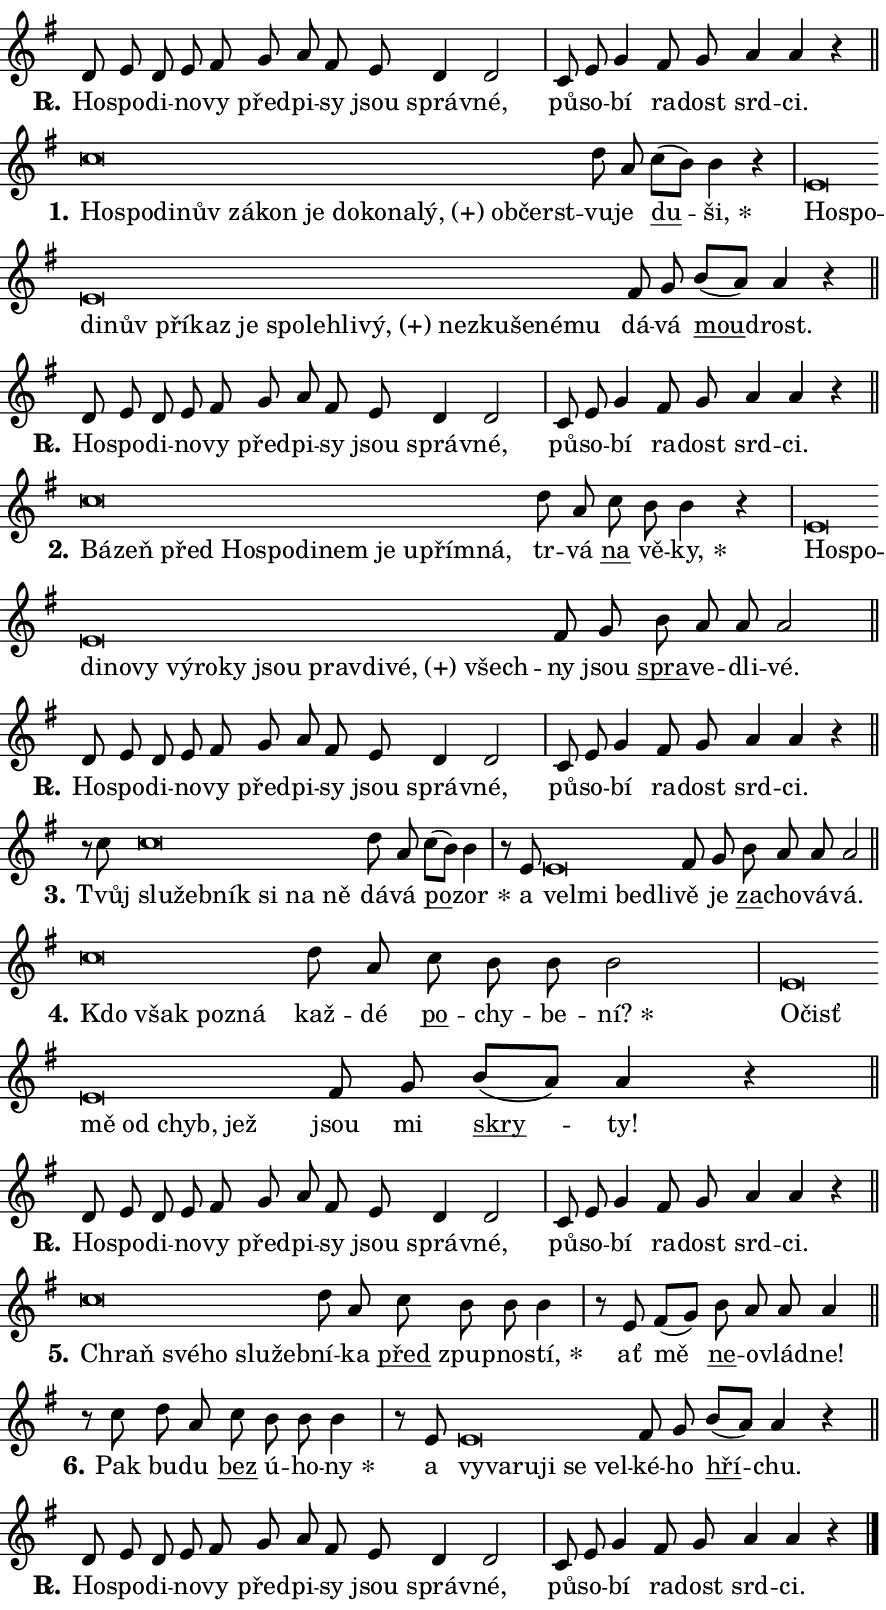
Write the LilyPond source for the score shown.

\version "2.24.0"
\header { tagline = "" }
\paper {
  indent = 0\cm
  top-margin = 0\cm
  right-margin = 0.13\cm % to fit lyric hyphens
  bottom-margin = 0\cm
  left-margin = 0\cm
  paper-width = 15\cm
  page-breaking = #ly:one-page-breaking
  system-system-spacing.basic-distance = #11
  score-system-spacing.basic-distance = #11
  ragged-last = ##f
}


%% Author: Thomas Morley
%% https://lists.gnu.org/archive/html/lilypond-user/2020-05/msg00002.html
#(define (line-position grob)
"Returns position of @var[grob} in current system:
   @code{'start}, if at first time-step
   @code{'end}, if at last time-step
   @code{'middle} otherwise
"
  (let* ((col (ly:item-get-column grob))
         (ln (ly:grob-object col 'left-neighbor))
         (rn (ly:grob-object col 'right-neighbor))
         (col-to-check-left (if (ly:grob? ln) ln col))
         (col-to-check-right (if (ly:grob? rn) rn col))
         (break-dir-left
           (and
             (ly:grob-property col-to-check-left 'non-musical #f)
             (ly:item-break-dir col-to-check-left)))
         (break-dir-right
           (and
             (ly:grob-property col-to-check-right 'non-musical #f)
             (ly:item-break-dir col-to-check-right))))
        (cond ((eqv? 1 break-dir-left) 'start)
              ((eqv? -1 break-dir-right) 'end)
              (else 'middle))))

#(define (tranparent-at-line-position vctor)
  (lambda (grob)
  "Relying on @code{line-position} select the relevant enry from @var{vctor}.
Used to determine transparency,"
    (case (line-position grob)
      ((end) (not (vector-ref vctor 0)))
      ((middle) (not (vector-ref vctor 1)))
      ((start) (not (vector-ref vctor 2))))))

noteHeadBreakVisibility =
#(define-music-function (break-visibility)(vector?)
"Makes @code{NoteHead}s transparent relying on @var{break-visibility}"
#{
  \override NoteHead.transparent =
    #(tranparent-at-line-position break-visibility)
#})

#(define delete-ledgers-for-transparent-note-heads
  (lambda (grob)
    "Reads whether a @code{NoteHead} is transparent.
If so this @code{NoteHead} is removed from @code{'note-heads} from
@var{grob}, which is supposed to be @code{LedgerLineSpanner}.
As a result ledgers are not printed for this @code{NoteHead}"
    (let* ((nhds-array (ly:grob-object grob 'note-heads))
           (nhds-list
             (if (ly:grob-array? nhds-array)
                 (ly:grob-array->list nhds-array)
                 '()))
           ;; Relies on the transparent-property being done before
           ;; Staff.LedgerLineSpanner.after-line-breaking is executed.
           ;; This is fragile ...
           (to-keep
             (remove
               (lambda (nhd)
                 (ly:grob-property nhd 'transparent #f))
               nhds-list)))
      ;; TODO find a better method to iterate over grob-arrays, similiar
      ;; to filter/remove etc for lists
      ;; For now rebuilt from scratch
      (set! (ly:grob-object grob 'note-heads)  '())
      (for-each
        (lambda (nhd)
          (ly:pointer-group-interface::add-grob grob 'note-heads nhd))
        to-keep))))

squashNotes = {
  \override NoteHead.X-extent = #'(-0.2 . 0.2)
  \override NoteHead.Y-extent = #'(-0.75 . 0)
  \override NoteHead.stencil =
    #(lambda (grob)
       (let ((pos (ly:grob-property grob 'staff-position)))
         (begin
           (if (< pos -7) (display "ERROR: Lower brevis then expected\n") (display ""))
           (if (<= pos -6) ly:text-interface::print ly:note-head::print))))
}
unSquashNotes = {
  \revert NoteHead.X-extent
  \revert NoteHead.Y-extent
  \revert NoteHead.stencil
}

hideNotes = \noteHeadBreakVisibility #begin-of-line-visible
unHideNotes = \noteHeadBreakVisibility #all-visible

% work-around for resetting accidentals
% https://lilypond.org/doc/v2.23/Documentation/notation/displaying-rhythms#unmetered-music
cadenzaMeasure = {
  \cadenzaOff
  \partial 1024 s1024
  \cadenzaOn
}

#(define-markup-command (accent layout props text) (markup?)
  "Underline accented syllable"
  (interpret-markup layout props
    #{\markup \override #'(offset . 4.3) \underline { #text }#}))

responsum = \markup \concat {
  "R" \hspace #-1.05 \path #0.1 #'((moveto 0 0.07) (lineto 0.9 0.8)) \hspace #0.05 "."
}

spaceSize = #0.6828661417322834 % exact space size for TeX Gyre Schola

\layout {
  \context {
    \Staff
    \remove "Time_signature_engraver"
    \override LedgerLineSpanner.after-line-breaking = #delete-ledgers-for-transparent-note-heads
  }
  \context {
    \Lyrics {
      \override LyricSpace.minimum-distance = \spaceSize
      \override LyricText.font-name = #"TeX Gyre Schola"
      \override LyricText.font-size = 1
      \override StanzaNumber.font-name = #"TeX Gyre Schola Bold"
      \override StanzaNumber.font-size = 1
    }
  }
  \context {
    \Score 
    \override NoteHead.text =
      #(lambda (grob) 
        (let ((pos (ly:grob-property grob 'staff-position)))
          #{\markup {
            \combine
              \halign #-0.55 \raise #(if (= pos -6) 0 0.5) \override #'(thickness . 2) \draw-line #'(3.2 . 0)
              \musicglyph "noteheads.sM1"
          }#}))
  }
}

% magnetic-lyrics.ily
%
%   written by
%     Jean Abou Samra <jean@abou-samra.fr>
%     Werner Lemberg <wl@gnu.org>
%
%   adapted by
%     Jiri Hon <jiri.hon@gmail.com>
%
% Version 2022-Apr-15

% https://www.mail-archive.com/lilypond-user@gnu.org/msg149350.html

#(define (Left_hyphen_pointer_engraver context)
   "Collect syllable-hyphen-syllable occurrences in lyrics and store
them in properties.  This engraver only looks to the left.  For
example, if the lyrics input is @code{foo -- bar}, it does the
following.

@itemize @bullet
@item
Set the @code{text} property of the @code{LyricHyphen} grob between
@q{foo} and @q{bar} to @code{foo}.

@item
Set the @code{left-hyphen} property of the @code{LyricText} grob with
text @q{foo} to the @code{LyricHyphen} grob between @q{foo} and
@q{bar}.
@end itemize

Use this auxiliary engraver in combination with the
@code{lyric-@/text::@/apply-@/magnetic-@/offset!} hook."
   (let ((hyphen #f)
         (text #f))
     (make-engraver
      (acknowledgers
       ((lyric-syllable-interface engraver grob source-engraver)
        (set! text grob)))
      (end-acknowledgers
       ((lyric-hyphen-interface engraver grob source-engraver)
        ;(when (not (grob::has-interface grob 'lyric-space-interface))
          (set! hyphen grob)));)
      ((stop-translation-timestep engraver)
       (when (and text hyphen)
         (ly:grob-set-object! text 'left-hyphen hyphen))
       (set! text #f)
       (set! hyphen #f)))))

#(define (lyric-text::apply-magnetic-offset! grob)
   "If the space between two syllables is less than the value in
property @code{LyricText@/.details@/.squash-threshold}, move the right
syllable to the left so that it gets concatenated with the left
syllable.

Use this function as a hook for
@code{LyricText@/.after-@/line-@/breaking} if the
@code{Left_@/hyphen_@/pointer_@/engraver} is active."
   (let ((hyphen (ly:grob-object grob 'left-hyphen #f)))
     (when hyphen
       (let ((left-text (ly:spanner-bound hyphen LEFT)))
         (when (grob::has-interface left-text 'lyric-syllable-interface)
           (let* ((common (ly:grob-common-refpoint grob left-text X))
                  (this-x-ext (ly:grob-extent grob common X))
                  (left-x-ext
                   (begin
                     ;; Trigger magnetism for left-text.
                     (ly:grob-property left-text 'after-line-breaking)
                     (ly:grob-extent left-text common X)))
                  ;; `delta` is the gap width between two syllables.
                  (delta (- (interval-start this-x-ext)
                            (interval-end left-x-ext)))
                  (details (ly:grob-property grob 'details))
                  (threshold (assoc-get 'squash-threshold details 0.2)))
             (when (< delta threshold)
               (let* (;; We have to manipulate the input text so that
                      ;; ligatures crossing syllable boundaries are not
                      ;; disabled.  For languages based on the Latin
                      ;; script this is essentially a beautification.
                      ;; However, for non-Western scripts it can be a
                      ;; necessity.
                      (lt (ly:grob-property left-text 'text))
                      (rt (ly:grob-property grob 'text))
                      (is-space (grob::has-interface hyphen 'lyric-space-interface))
                      (space (if is-space " " ""))
                      (extra-delta (if is-space spaceSize 0))
                      ;; Append new syllable.
                      (ltrt-space (if (and (string? lt) (string? rt))
                                (string-append lt space rt)
                                (make-concat-markup (list lt space rt))))
                      ;; Right-align `ltrt` to the right side.
                      (ltrt-space-markup (grob-interpret-markup
                               grob
                               (make-translate-markup
                                (cons (interval-length this-x-ext) 0)
                                (make-right-align-markup ltrt-space)))))
                 (begin
                   ;; Don't print `left-text`.
                   (ly:grob-set-property! left-text 'stencil #f)
                   ;; Set text and stencil (which holds all collected
                   ;; syllables so far) and shift it to the left.
                   (ly:grob-set-property! grob 'text ltrt-space)
                   (ly:grob-set-property! grob 'stencil ltrt-space-markup)
                   (ly:grob-translate-axis! grob (- (- delta extra-delta)) X))))))))))


#(define (lyric-hyphen::displace-bounds-first grob)
   ;; Make very sure this callback isn't triggered too early.
   (let ((left (ly:spanner-bound grob LEFT))
         (right (ly:spanner-bound grob RIGHT)))
     (ly:grob-property left 'after-line-breaking)
     (ly:grob-property right 'after-line-breaking)
     (ly:lyric-hyphen::print grob)))

squashThreshold = #0.4

\layout {
  \context {
    \Lyrics
    \consists #Left_hyphen_pointer_engraver
    \override LyricText.after-line-breaking =
      #lyric-text::apply-magnetic-offset!
    \override LyricHyphen.stencil = #lyric-hyphen::displace-bounds-first
    \override LyricText.details.squash-threshold = \squashThreshold
    \override LyricHyphen.minimum-distance = 0
    \override LyricHyphen.minimum-length = \squashThreshold
  }
}

squashText = \override LyricText.details.squash-threshold = 9999
unSquashText = \override LyricText.details.squash-threshold = \squashThreshold

leftText = \override LyricText.self-alignment-X = #LEFT
unLeftText = \revert LyricText.self-alignment-X

starOffset = #(lambda (grob) 
                (let ((x_offset (ly:self-alignment-interface::aligned-on-x-parent grob)))
                  (if (= x_offset 0) 0 (+ x_offset 1.2))))

star = #(define-music-function (syllable)(string?)
"Append star separator at the end of a syllable"
#{
  \once \override LyricText.X-offset = #starOffset
  \lyricmode { \markup {
    #syllable
    \override #'((font-name . "TeX Gyre Schola Bold")) \hspace #0.2 \lower #0.65 \larger "*"
  } }
#})

starAccent = #(define-music-function (syllable)(string?)
"Append star separator at the end of a syllable and make accent"
#{
  \once \override LyricText.X-offset = #starOffset
  \lyricmode { \markup {
    \accent #syllable
    \override #'((font-name . "TeX Gyre Schola Bold")) \hspace #0.2 \lower #0.65 \larger "*"
  } }
#})

breath = #(define-music-function (syllable)(string?)
"Append breathing indicator at the end of a syllable"
#{
  \lyricmode { \markup { #syllable "+" } }
#})

optionalBreath = #(define-music-function (syllable)(string?)
"Append optional breathing indicator at the end of a syllable"
#{
  \lyricmode { \markup { #syllable "(+)" } }
#})


\score {
    <<
        \new Voice = "melody" { \cadenzaOn \key g \major \relative { d'8 e d e fis \bar "" g a fis e \bar "" d4 d2 \cadenzaMeasure \bar "|" c8 e g4 \bar "" fis8 g a4 a r \cadenzaMeasure \bar "||" \break } }
        \new Lyrics \lyricsto "melody" { \lyricmode { \set stanza = \responsum
Ho -- spo -- di -- no -- vy před -- pi -- sy jsou správ -- né, pů -- so -- bí ra -- dost srd -- ci. } }
    >>
    \layout {}
}

\score {
    <<
        \new Voice = "melody" { \cadenzaOn \key g \major \relative { \squashNotes c''\breve*1/16 \hideNotes \breve*1/16 \bar "" \breve*1/16 \bar "" \breve*1/16 \bar "" \breve*1/16 \bar "" \breve*1/16 \bar "" \breve*1/16 \bar "" \breve*1/16 \bar "" \breve*1/16 \bar "" \breve*1/16 \bar "" \breve*1/16 \bar "" \breve*1/16 \breve*1/16 \bar "" \unHideNotes \unSquashNotes d8 a \bar "" c[( b)] b4 r \cadenzaMeasure \bar "|" \squashNotes e,\breve*1/16 \hideNotes \breve*1/16 \bar "" \breve*1/16 \bar "" \breve*1/16 \bar "" \breve*1/16 \bar "" \breve*1/16 \bar "" \breve*1/16 \bar "" \breve*1/16 \bar "" \breve*1/16 \bar "" \breve*1/16 \bar "" \breve*1/16 \bar "" \breve*1/16 \bar "" \breve*1/16 \bar "" \breve*1/16 \bar "" \breve*1/16 \breve*1/16 \bar "" \unHideNotes \unSquashNotes fis8 g \bar "" b[( a)] a4 r \cadenzaMeasure \bar "||" \break } }
        \new Lyrics \lyricsto "melody" { \lyricmode { \set stanza = "1."
\leftText Ho -- \squashText spo -- di -- nův zá -- kon je do -- ko -- na -- \optionalBreath lý, ob -- čerst -- \unLeftText \unSquashText vu -- je \markup \accent du -- \star ši, \leftText Ho -- \squashText spo -- di -- nův pří -- kaz je spo -- leh -- li -- \optionalBreath vý, ne -- zku -- še -- né -- mu \unLeftText \unSquashText dá -- vá \markup \accent mou -- drost. } }
    >>
    \layout {}
}

\score {
    <<
        \new Voice = "melody" { \cadenzaOn \key g \major \relative { d'8 e d e fis \bar "" g a fis e \bar "" d4 d2 \cadenzaMeasure \bar "|" c8 e g4 \bar "" fis8 g a4 a r \cadenzaMeasure \bar "||" \break } }
        \new Lyrics \lyricsto "melody" { \lyricmode { \set stanza = \responsum
Ho -- spo -- di -- no -- vy před -- pi -- sy jsou správ -- né, pů -- so -- bí ra -- dost srd -- ci. } }
    >>
    \layout {}
}

\score {
    <<
        \new Voice = "melody" { \cadenzaOn \key g \major \relative { \squashNotes c''\breve*1/16 \hideNotes \breve*1/16 \bar "" \breve*1/16 \bar "" \breve*1/16 \bar "" \breve*1/16 \bar "" \breve*1/16 \bar "" \breve*1/16 \bar "" \breve*1/16 \bar "" \breve*1/16 \bar "" \breve*1/16 \breve*1/16 \bar "" \unHideNotes \unSquashNotes d8 a \bar "" c b b4 r \cadenzaMeasure \bar "|" \squashNotes e,\breve*1/16 \hideNotes \breve*1/16 \bar "" \breve*1/16 \bar "" \breve*1/16 \bar "" \breve*1/16 \bar "" \breve*1/16 \bar "" \breve*1/16 \bar "" \breve*1/16 \bar "" \breve*1/16 \bar "" \breve*1/16 \bar "" \breve*1/16 \bar "" \breve*1/16 \breve*1/16 \bar "" \unHideNotes \unSquashNotes fis8 g \bar "" b a a a2 \cadenzaMeasure \bar "||" \break } }
        \new Lyrics \lyricsto "melody" { \lyricmode { \set stanza = "2."
\leftText Bá -- \squashText zeň před Ho -- spo -- di -- nem je u -- přím -- ná, \unLeftText \unSquashText tr -- vá \markup \accent na vě -- \star ky, \leftText Ho -- \squashText spo -- di -- no -- vy vý -- ro -- ky jsou prav -- di -- \optionalBreath vé, všech -- \unLeftText \unSquashText ny jsou \markup \accent spra -- ve -- dli -- vé. } }
    >>
    \layout {}
}

\score {
    <<
        \new Voice = "melody" { \cadenzaOn \key g \major \relative { d'8 e d e fis \bar "" g a fis e \bar "" d4 d2 \cadenzaMeasure \bar "|" c8 e g4 \bar "" fis8 g a4 a r \cadenzaMeasure \bar "||" \break } }
        \new Lyrics \lyricsto "melody" { \lyricmode { \set stanza = \responsum
Ho -- spo -- di -- no -- vy před -- pi -- sy jsou správ -- né, pů -- so -- bí ra -- dost srd -- ci. } }
    >>
    \layout {}
}

\score {
    <<
        \new Voice = "melody" { \cadenzaOn \key g \major \relative { r8 c''8 \squashNotes c\breve*1/16 \hideNotes \breve*1/16 \bar "" \breve*1/16 \bar "" \breve*1/16 \bar "" \breve*1/16 \breve*1/16 \bar "" \unHideNotes \unSquashNotes d8 a \bar "" c[( b)] b4 \cadenzaMeasure \bar "|" r8 e,8 \squashNotes e\breve*1/16 \hideNotes \breve*1/16 \bar "" \breve*1/16 \breve*1/16 \bar "" \unHideNotes \unSquashNotes fis8 g \bar "" b a a a2 \cadenzaMeasure \bar "||" \break } }
        \new Lyrics \lyricsto "melody" { \lyricmode { \set stanza = "3."
Tvůj \leftText slu -- \squashText žeb -- ník si na ně \unLeftText \unSquashText dá -- vá \markup \accent po -- \star zor a \leftText vel -- \squashText mi be -- dli -- \unLeftText \unSquashText vě je \markup \accent za -- cho -- vá -- vá. } }
    >>
    \layout {}
}

\score {
    <<
        \new Voice = "melody" { \cadenzaOn \key g \major \relative { \squashNotes c''\breve*1/16 \hideNotes \breve*1/16 \bar "" \breve*1/16 \breve*1/16 \bar "" \unHideNotes \unSquashNotes d8 a \bar "" c b b b2 \cadenzaMeasure \bar "|" \squashNotes e,\breve*1/16 \hideNotes \breve*1/16 \bar "" \breve*1/16 \bar "" \breve*1/16 \bar "" \breve*1/16 \breve*1/16 \bar "" \unHideNotes \unSquashNotes fis8 g \bar "" b[( a)] a4 r \cadenzaMeasure \bar "||" \break } }
        \new Lyrics \lyricsto "melody" { \lyricmode { \set stanza = "4."
\leftText Kdo \squashText však po -- zná \unLeftText \unSquashText kaž -- dé \markup \accent po -- chy -- be -- \star ní? \leftText O -- \squashText čisť mě od chyb, jež \unLeftText \unSquashText jsou mi \markup \accent skry -- ty! } }
    >>
    \layout {}
}

\score {
    <<
        \new Voice = "melody" { \cadenzaOn \key g \major \relative { d'8 e d e fis \bar "" g a fis e \bar "" d4 d2 \cadenzaMeasure \bar "|" c8 e g4 \bar "" fis8 g a4 a r \cadenzaMeasure \bar "||" \break } }
        \new Lyrics \lyricsto "melody" { \lyricmode { \set stanza = \responsum
Ho -- spo -- di -- no -- vy před -- pi -- sy jsou správ -- né, pů -- so -- bí ra -- dost srd -- ci. } }
    >>
    \layout {}
}

\score {
    <<
        \new Voice = "melody" { \cadenzaOn \key g \major \relative { \squashNotes c''\breve*1/16 \hideNotes \breve*1/16 \bar "" \breve*1/16 \bar "" \breve*1/16 \breve*1/16 \bar "" \unHideNotes \unSquashNotes d8 a \bar "" c b b b4 \cadenzaMeasure \bar "|" r8 e,8 fis[( g)] \bar "" b a a a4 \cadenzaMeasure \bar "||" \break } }
        \new Lyrics \lyricsto "melody" { \lyricmode { \set stanza = "5."
\leftText Chraň \squashText své -- ho slu -- žeb -- \unLeftText \unSquashText ní -- ka \markup \accent před zpup -- no -- \star stí, ať mě \markup \accent ne -- o -- vlád -- ne! } }
    >>
    \layout {}
}

\score {
    <<
        \new Voice = "melody" { \cadenzaOn \key g \major \relative { r8 c''8 d8 a \bar "" c b b b4 \cadenzaMeasure \bar "|" r8 e,8 \squashNotes e\breve*1/16 \hideNotes \breve*1/16 \bar "" \breve*1/16 \bar "" \breve*1/16 \bar "" \breve*1/16 \breve*1/16 \bar "" \unHideNotes \unSquashNotes fis8 g \bar "" b[( a)] a4 r \cadenzaMeasure \bar "||" \break } }
        \new Lyrics \lyricsto "melody" { \lyricmode { \set stanza = "6."
Pak bu -- du \markup \accent bez ú -- ho -- \star ny a \leftText vy -- \squashText va -- ru -- ji se vel -- \unLeftText \unSquashText ké -- ho \markup \accent hří -- chu. } }
    >>
    \layout {}
}

\score {
    <<
        \new Voice = "melody" { \cadenzaOn \key g \major \relative { d'8 e d e fis \bar "" g a fis e \bar "" d4 d2 \cadenzaMeasure \bar "|" c8 e g4 \bar "" fis8 g a4 a r \cadenzaMeasure \bar "||" \break } \bar "|." }
        \new Lyrics \lyricsto "melody" { \lyricmode { \set stanza = \responsum
Ho -- spo -- di -- no -- vy před -- pi -- sy jsou správ -- né, pů -- so -- bí ra -- dost srd -- ci. } }
    >>
    \layout {}
}
